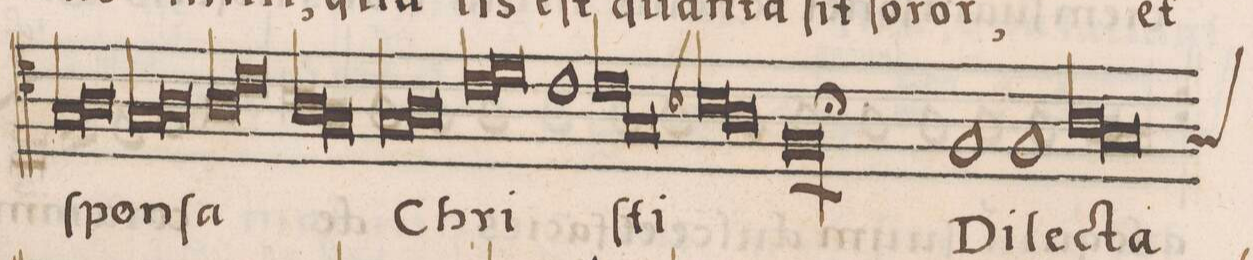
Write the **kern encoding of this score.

**kern	**text
*I"TENOR	*
*clefC4	*
*k[b-]	*
*met(C)	*
*M2/1	*
1G	ſpon-
=36-	=36-
1A	.
*Xlig	*
*lig	*
1G	.
=37-	=37-
1A	.
*Xlig	*
*lig	*
1A	-ſa
=38-	=38-
1c	.
*Xlig	*
*lig	*
1A	.
=39-	=39-
1G	.
*Xlig	*
*lig	*
1G	Chri-
=40-	=40-
1A	.
*Xlig	*
*lig	*
1c	.
=41-	=41-
1d	.
*Xlig	*
1c	.
=42-	=42-
*lig	*
1c	-ſti
1G	.
*Xlig	*
=43-	=43-
*lig	*
1B-X	.
1A	.
*Xlig	*
=44-	=44-
0Fl;\	.
=45-	=45-
1F	Di-
1F	-lec-
=46-	=46-
*lig	*
1A	-ta
*custos:G	*
1G	.
*Xlig	*
*clefC3	*
=47-	=47-
*lig	*
*-	*-
